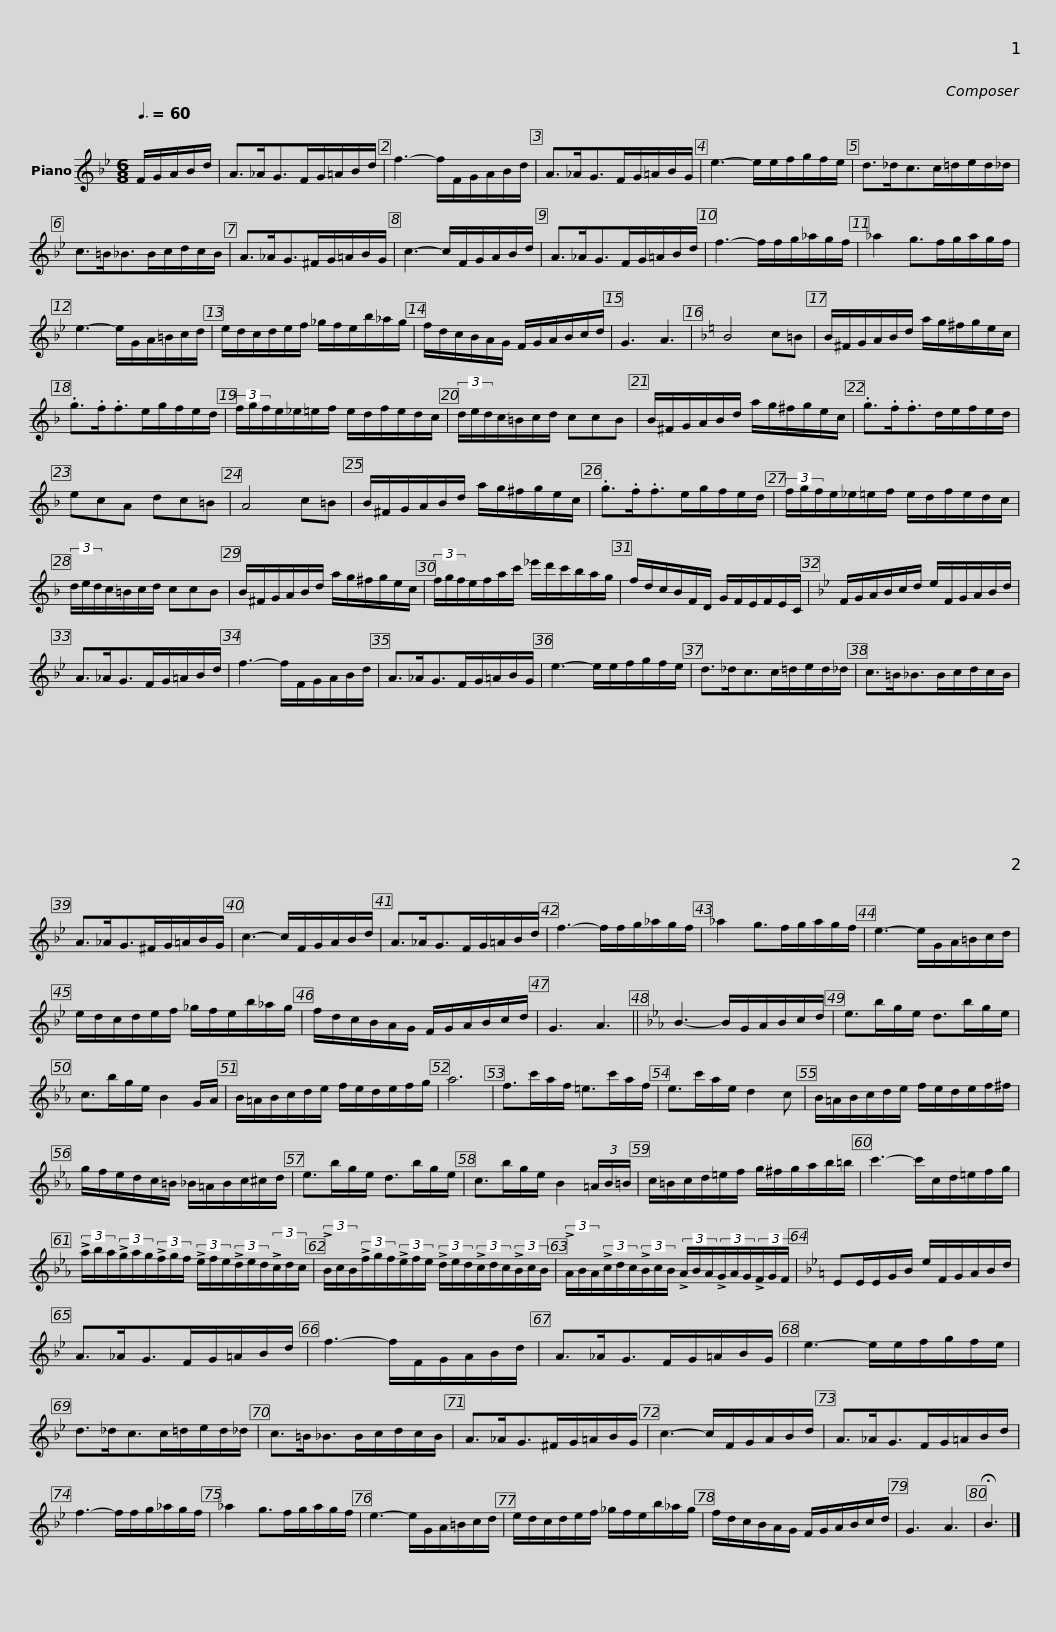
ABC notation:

X:1
L:1/8
Q:3/8=60
M:6/8
I:linebreak $
K:Bb
V:1 treble
V:1
 F/G/A/B/d/ | A>_AG>FG/=A/B/d/ | f3- f/F/G/A/B/d/ | A>_AG>FG/=A/B/G/ | e3- e/e/f/g/f/e/ |$ %5
 d>_dc>c=d/e/d/_d/ | c>=B_B>Bc/d/c/B/ | A>_AG>^FG/=A/B/G/ | c3- c/F/G/A/B/d/ |$ A>_AG>FG/=A/B/d/ | %10
 f3- f/f/g/_a/g/f/ | _a2 g>fg/a/g/f/ | e3- e/G/A/=B/c/d/ |$ e/d/c/d/e/f/ _g/f/e/b/_a/g/ | f/d/c/B/A/G/ F/G/A/B/c/d/ | %15
 G3 A3 |[K:F] B4 c=B | B/^F/G/A/B/d/ a/g/^f/g/e/c/ |$ .g>.f.f>eg/f/e/d/ | (3f/g/f/e/_e/=e/f/ e/d/f/e/d/c/ | %20
 (3d/e/d/c/=B/c/d/ ccB | B/^F/G/A/B/d/ a/g/^f/g/e/c/ |$ .g>.f.f>de/f/e/d/ | ecA dc=B | A4 c=B | %25
 B/^F/G/A/B/d/ a/g/^f/g/e/c/ | .g>.f.f>eg/f/e/d/ |$ (3f/g/f/e/_e/=e/f/ e/d/f/e/d/c/ | (3d/e/d/c/=B/c/d/ ccB | B/^F/G/A/B/d/ a/g/^f/g/e/c/ |$ %30
 (3f/g/f/e/f/a/c'/ _e'/d'/c'/b/a/g/ | f/d/c/B/F/D/ G/F/E/F/E/C/ |[K:Bb] F/G/A/B/c/d/ e/F/G/A/B/d/ |$ A>_AG>FG/=A/B/d/ | f3- f/F/G/A/B/d/ | %35
 A>_AG>FG/=A/B/G/ | e3- e/e/f/g/f/e/ | d>_dc>c=d/e/d/_d/ |$ c>=B_B>Bc/d/c/B/ | A>_AG>^FG/=A/B/G/ | %40
 c3- c/F/G/A/B/d/ | A>_AG>FG/=A/B/d/ | f3- f/f/g/_a/g/f/ |$ _a2 g>fg/a/g/f/ | e3- e/G/A/=B/c/d/ | %45
 e/d/c/d/e/f/ _g/f/e/b/_a/g/ | f/d/c/B/A/G/ F/G/A/B/c/d/ | G3 A3 ||$[K:Eb] B3- B/G/A/B/c/d/ | e>bg/e/ d>bg/e/ | %50
 c>bg/e/ B2 G/A/ | B/=A/B/c/d/e/ f/e/d/e/f/g/ | a6 |$ f>c'a/f/ =e>c'a/f/ | e>c'a/e/ d2 c | %55
 B/=A/B/c/d/e/ f/e/d/e/f/^f/ | g/f/e/d/c/=B/ _B/=A/B/c/^c/d/ |$ e>bg/e/ d>bg/e/ | c>bg/e/ B2 (3=A/B/=B/ | c/=B/c/d/=e/f/ g/^f/g/a/b/=b/ | %60
 c'3- c'/c/d/=e/f/g/ |$ (3!>!a/b/a/(3!>!g/a/g/(3!>!f/g/f/ (3!>!e/f/e/(3!>!d/e/d/(3!>!c/d/c/ | (3!>!B/c/B/(3!>!f/g/f/(3!>!e/f/e/ (3!>!d/e/d/(3!>!c/d/c/(3!>!B/c/B/ |$ (3!>!A/B/A/(3!>!c/d/c/(3!>!B/c/B/ (3!>!A/B/A/(3!>!G/A/G/(3!>!F/G/F/ |[K:Bb] EE/E/G/B/ e/F/G/A/B/d/ | %65
 A>_AG>FG/=A/B/d/ | f3- f/F/G/A/B/d/ |$ A>_AG>FG/=A/B/G/ |[K:Bb] e3- e/e/f/g/f/e/ | d>_dc>c=d/e/d/_d/ | %70
 c>=B_B>Bc/d/c/B/ |$ A>_AG>^FG/=A/B/G/ | c3- c/F/G/A/B/d/ | A>_AG>FG/=A/B/d/ | f3- f/f/g/_a/g/f/ | %75
 _a2 g>fg/a/g/f/ |$ e3- e/G/A/=B/c/d/ | e/d/c/d/e/f/ _g/f/e/b/_a/g/ | f/d/c/B/A/G/ F/G/A/B/c/d/ | G3 A3 | %80
 !fermata!B3 |] %81
